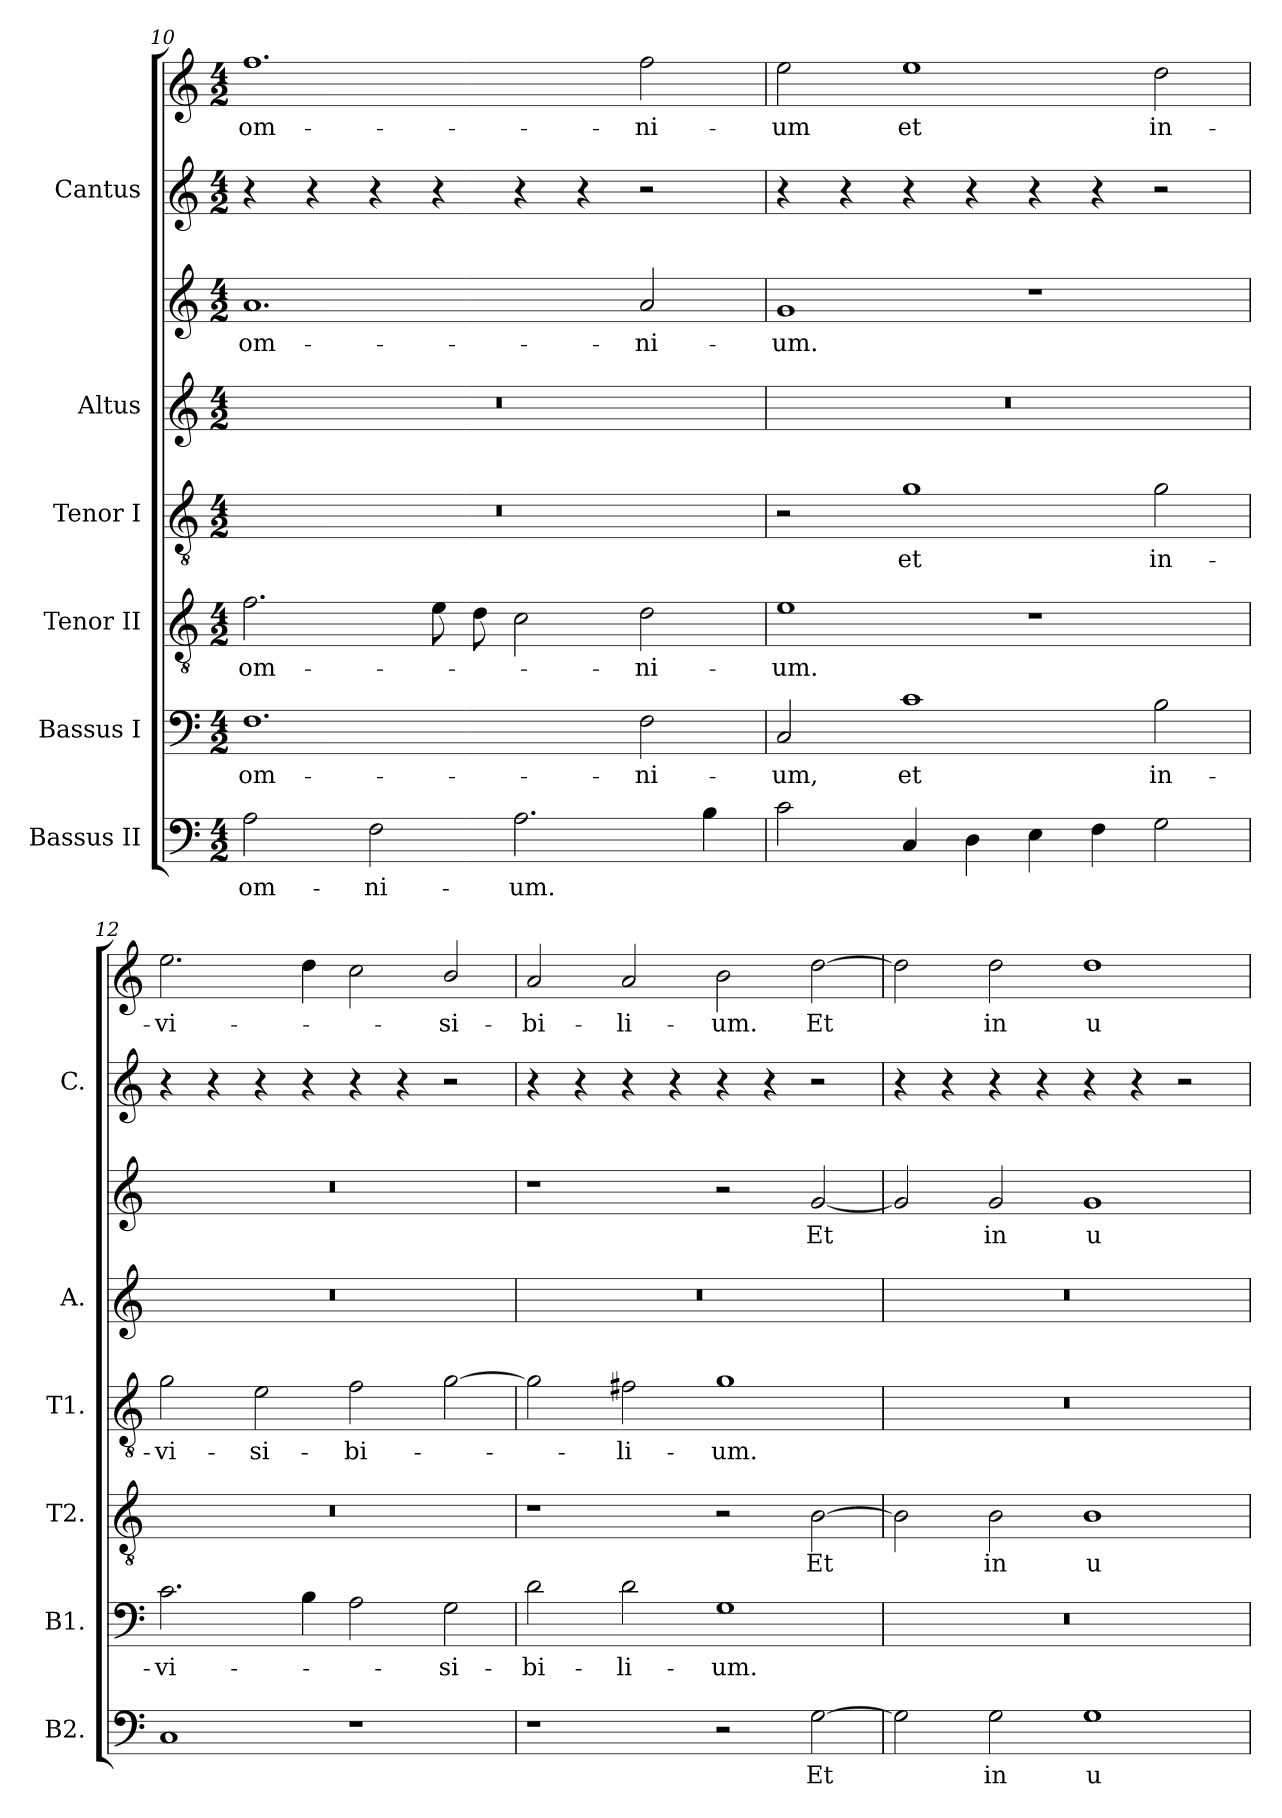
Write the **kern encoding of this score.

**kern	**text	**kern	**text	**kern	**text	**kern	**text	**kern	**kern	**text	**kern	**kern	**text
*part6	*part6	*part5	*part5	*part4	*part4	*part3	*part3	*part2	*part2	*part2	*part1	*part1	*part1
*staff8	*staff8	*staff7	*staff7	*staff6	*staff6	*staff5	*staff5	*staff4	*staff3	*staff3	*staff2	*staff1	*staff1
*I"Bassus II	*	*I"Bassus I	*	*I"Tenor II	*	*I"Tenor I	*	*I"Altus	*	*	*I"Cantus	*	*
*I'B2.	*	*I'B1.	*	*I'T2.	*	*I'T1.	*	*I'A.	*	*	*I'C.	*	*
*clefF4	*	*clefF4	*	*clefGv2	*	*clefGv2	*	*clefG2	*clefG2	*	*clefG2	*clefG2	*
*	*	*	*	*ITrd7c12	*	*ITrd7c12	*	*	*	*	*	*	*
*k[]	*	*k[]	*	*k[]	*	*k[]	*	*k[]	*k[]	*	*k[]	*k[]	*
*C:	*	*C:	*	*C:	*	*C:	*	*C:	*C:	*	*C:	*C:	*
*M4/2	*	*M4/2	*	*M4/2	*	*M4/2	*	*M4/2	*M4/2	*	*M4/2	*M4/2	*
=10	=10	=10	=10	=10	=10	=10	=10	=10	=10	=10	=10	=10	=10
!	!LO:LY:b:color=#000000	!	!	!	!	!	!	!	!	!	!	!	!
!	!	!	!LO:LY:b:color=#000000	!	!	!	!	!	!	!	!	!	!
!	!	!	!	!	!LO:LY:b:color=#000000	!LO:N:vis=1	!	!LO:N:vis=1	!	!	!	!	!
!	!	!	!	!	!	!	!	!	!	!LO:LY:b:color=#000000	!	!	!
!	!	!	!	!	!	!	!	!	!	!	!	!	!LO:LY:b:color=#000000
2Ai\	om-	1.Fi	om-	2.Fi\	om-	0r	.	0r	1.ai	om-	4r	1.ffi	om-
.	.	.	.	.	.	.	.	.	.	.	4r	.	.
!	!LO:LY:b:color=#000000	!	!	!	!	!	!	!	!	!	!	!	!
2Fi\	-ni-	.	.	.	.	.	.	.	.	.	4r	.	.
.	.	.	.	8Ei\	.	.	.	.	.	.	4r	.	.
.	.	.	.	8Di\	.	.	.	.	.	.	.	.	.
!	!LO:LY:b:color=#000000	!	!	!	!	!	!	!	!	!	!	!	!
2.Ai\	-um.	.	.	2Ci\	.	.	.	.	.	.	4r	.	.
.	.	.	.	.	.	.	.	.	.	.	4r	.	.
!	!	!	!LO:LY:b:color=#000000	!	!	!	!	!	!	!	!	!	!
!	!	!	!	!	!LO:LY:b:color=#000000	!	!	!	!	!	!	!	!
!	!	!	!	!	!	!	!	!	!	!LO:LY:b:color=#000000	!	!	!
!	!	!	!	!	!	!	!	!	!	!	!	!	!LO:LY:b:color=#000000
.	.	2Fi\	-ni-	2Di\	-ni-	.	.	.	2ai/	-ni-	2r	2ffi\	-ni-
4Bi\	.	.	.	.	.	.	.	.	.	.	.	.	.
=11	=11	=11	=11	=11	=11	=11	=11	=11	=11	=11	=11	=11	=11
!	!	!	!LO:LY:b:color=#000000	!	!	!	!	!	!	!	!	!	!
!	!	!	!	!	!LO:LY:b:color=#000000	!	!	!LO:N:vis=1	!	!	!	!	!
!	!	!	!	!	!	!	!	!	!	!LO:LY:b:color=#000000	!	!	!
!	!	!	!	!	!	!	!	!	!	!	!	!	!LO:LY:b:color=#000000
2ci\	.	2Ci/	-um,	1Ei	-um.	2r	.	0r	1gi	-um.	4r	2eei\	-um
.	.	.	.	.	.	.	.	.	.	.	4r	.	.
!	!	!	!LO:LY:b:color=#000000	!	!	!	!	!	!	!	!	!	!
!	!	!	!	!	!	!	!LO:LY:b:color=#000000	!	!	!	!	!	!
!	!	!	!	!	!	!	!	!	!	!	!	!	!LO:LY:b:color=#000000
4Ci/	.	1ci	et	.	.	1Gi	et	.	.	.	4r	1eei	et
4Di\	.	.	.	.	.	.	.	.	.	.	4r	.	.
4Ei\	.	.	.	1r	.	.	.	.	1r	.	4r	.	.
4Fi\	.	.	.	.	.	.	.	.	.	.	4r	.	.
!	!	!	!LO:LY:b:color=#000000	!	!	!	!	!	!	!	!	!	!
!	!	!	!	!	!	!	!LO:LY:b:color=#000000	!	!	!	!	!	!
!	!	!	!	!	!	!	!	!	!	!	!	!	!LO:LY:b:color=#000000
2Gi\	.	2Bi\	in-	.	.	2Gi\	in-	.	.	.	2r	2ddi\	in-
=12	=12	=12	=12	=12	=12	=12	=12	=12	=12	=12	=12	=12	=12
!	!	!	!LO:LY:b:color=#000000	!LO:N:vis=1	!	!	!	!	!	!	!	!	!
!	!	!	!	!	!	!	!LO:LY:b:color=#000000	!LO:N:vis=1	!LO:N:vis=1	!	!	!	!
!	!	!	!	!	!	!	!	!	!	!	!	!	!LO:LY:b:color=#000000
1Ci	.	2.ci\	-vi-	0r	.	2Gi\	-vi-	0r	0r	.	4r	2.eei\	-vi-
.	.	.	.	.	.	.	.	.	.	.	4r	.	.
!	!	!	!	!	!	!	!LO:LY:b:color=#000000	!	!	!	!	!	!
.	.	.	.	.	.	2Ei\	-si-	.	.	.	4r	.	.
.	.	4Bi\	.	.	.	.	.	.	.	.	4r	4ddi\	.
!	!	!	!	!	!	!	!LO:LY:b:color=#000000	!	!	!	!	!	!
1r	.	2Ai\	.	.	.	2Fi\	-bi-	.	.	.	4r	2cci\	.
.	.	.	.	.	.	.	.	.	.	.	4r	.	.
!	!	!	!LO:LY:b:color=#000000	!	!	!	!	!	!	!	!	!	!
!	!	!	!	!	!	!	!	!	!	!	!	!	!LO:LY:b:color=#000000
.	.	2Gi\	-si-	.	.	[2Gi\	.	.	.	.	2r	2bi/	-si-
=13	=13	=13	=13	=13	=13	=13	=13	=13	=13	=13	=13	=13	=13
!	!	!	!LO:LY:b:color=#000000	!	!	!	!	!LO:N:vis=1	!	!	!	!	!
!	!	!	!	!	!	!	!	!	!	!	!	!	!LO:LY:b:color=#000000
1r	.	2di\	-bi-	1r	.	2Gi\]	.	0r	1r	.	4r	2ai/	-bi-
.	.	.	.	.	.	.	.	.	.	.	4r	.	.
!	!	!	!LO:LY:b:color=#000000	!	!	!	!	!	!	!	!	!	!
!	!	!	!	!	!	!	!LO:LY:b:color=#000000	!	!	!	!	!	!
!	!	!	!	!	!	!	!	!	!	!	!	!	!LO:LY:b:color=#000000
.	.	2di\	-li-	.	.	2F#Xi\	-li-	.	.	.	4r	2ai/	-li-
.	.	.	.	.	.	.	.	.	.	.	4r	.	.
!	!	!	!LO:LY:b:color=#000000	!	!	!	!	!	!	!	!	!	!
!	!	!	!	!	!	!	!LO:LY:b:color=#000000	!	!	!	!	!	!
!	!	!	!	!	!	!	!	!	!	!	!	!	!LO:LY:b:color=#000000
2r	.	1Gi	-um.	2r	.	1Gi	-um.	.	2r	.	4r	2bi\	-um.
.	.	.	.	.	.	.	.	.	.	.	4r	.	.
!	!LO:LY:b:color=#000000	!	!	!	!	!	!	!	!	!	!	!	!
!	!	!	!	!	!LO:LY:b:color=#000000	!	!	!	!	!	!	!	!
!	!	!	!	!	!	!	!	!	!	!LO:LY:b:color=#000000	!	!	!
!	!	!	!	!	!	!	!	!	!	!	!	!	!LO:LY:b:color=#000000
[2Gi\	Et	.	.	[2BBi\	Et	.	.	.	[2gi/	Et	2r	[2ddi\	Et
!!LO:PB:g=z
=14	=14	=14	=14	=14	=14	=14	=14	=14	=14	=14	=14	=14	=14
!	!	!LO:N:vis=1	!	!	!	!LO:N:vis=1	!	!LO:N:vis=1	!	!	!	!	!
2Gi\]	.	0r	.	2BBi\]	.	0r	.	0r	2gi/]	.	4r	2ddi\]	.
.	.	.	.	.	.	.	.	.	.	.	4r	.	.
!	!LO:LY:b:color=#000000	!	!	!	!	!	!	!	!	!	!	!	!
!	!	!	!	!	!LO:LY:b:color=#000000	!	!	!	!	!	!	!	!
!	!	!	!	!	!	!	!	!	!	!LO:LY:b:color=#000000	!	!	!
!	!	!	!	!	!	!	!	!	!	!	!	!	!LO:LY:b:color=#000000
2Gi\	in	.	.	2BBi\	in	.	.	.	2gi/	in	4r	2ddi\	in
.	.	.	.	.	.	.	.	.	.	.	4r	.	.
!	!LO:LY:b:color=#000000	!	!	!	!	!	!	!	!	!	!	!	!
!	!	!	!	!	!LO:LY:b:color=#000000	!	!	!	!	!	!	!	!
!	!	!	!	!	!	!	!	!	!	!LO:LY:b:color=#000000	!	!	!
!	!	!	!	!	!	!	!	!	!	!	!	!	!LO:LY:b:color=#000000
1Gi	u-	.	.	1BBi	u-	.	.	.	1gi	u-	4r	1ddi	u-
.	.	.	.	.	.	.	.	.	.	.	4r	.	.
.	.	.	.	.	.	.	.	.	.	.	2r	.	.
=	=	=	=	=	=	=	=	=	=	=	=	=	=
*-	*-	*-	*-	*-	*-	*-	*-	*-	*-	*-	*-	*-	*-
